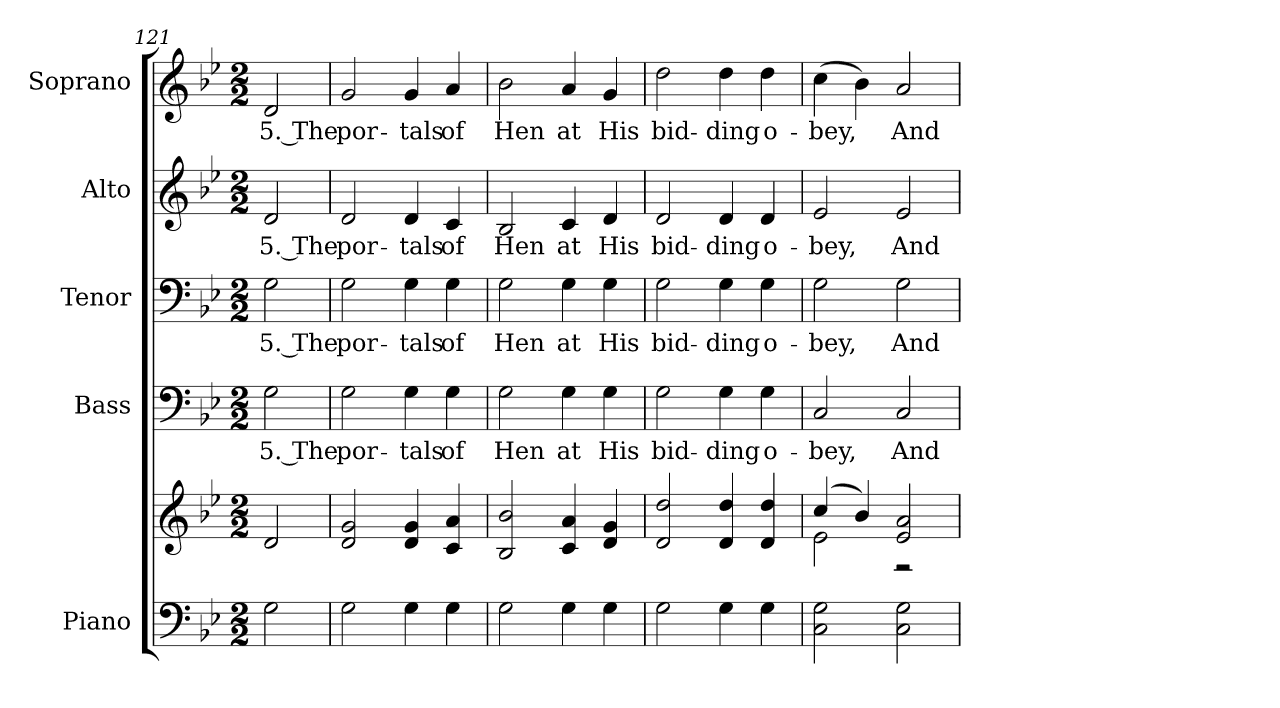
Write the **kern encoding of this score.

**kern	**kern	**kern	**text	**kern	**text	**kern	**text	**kern	**text
*part5	*part5	*part4	*part4	*part3	*part3	*part2	*part2	*part1	*part1
*staff6	*staff5	*staff4	*staff4	*staff3	*staff3	*staff2	*staff2	*staff1	*staff1
*I"Piano	*	*I"Bass	*	*I"Tenor	*	*I"Alto	*	*I"Soprano	*
*I'Pno.	*	*I'B.	*	*I'T.	*	*I'A.	*	*I'S.	*
!!LO:PB:g=z
*clefF4	*clefG2	*clefF4	*	*clefF4	*	*clefG2	*	*clefG2	*
*k[b-e-]	*k[b-e-]	*k[b-e-]	*	*k[b-e-]	*	*k[b-e-]	*	*k[b-e-]	*
*B-:	*B-:	*B-:	*	*B-:	*	*B-:	*	*B-:	*
*M2/2	*M2/2	*M2/2	*	*M2/2	*	*M2/2	*	*M2/2	*
=121	=121	=121	=121	=121	=121	=121	=121	=121	=121
!	!	!	!LO:LY:b:color=#000000	!	!	!	!	!	!
!	!	!	!	!	!LO:LY:b:color=#000000	!	!	!	!
!	!	!	!	!	!	!	!LO:LY:b:color=#000000	!	!
!	!	!	!	!	!	!	!	!	!LO:LY:b:color=#000000
2Gi\	2di/	2Gi\	5. The	2Gi\	5. The	2di/	5. The	2di/	5. The
=122	=122	=122	=122	=122	=122	=122	=122	=122	=122
!	!	!	!LO:LY:b:color=#000000	!	!	!	!	!	!
!	!	!	!	!	!LO:LY:b:color=#000000	!	!	!	!
!	!	!	!	!	!	!	!LO:LY:b:color=#000000	!	!
!	!	!	!	!	!	!	!	!	!LO:LY:b:color=#000000
2Gi\	2di/ 2gi	2Gi\	por-	2Gi\	por-	2di/	por-	2gi/	por-
!	!	!	!LO:LY:b:color=#000000	!	!	!	!	!	!
!	!	!	!	!	!LO:LY:b:color=#000000	!	!	!	!
!	!	!	!	!	!	!	!LO:LY:b:color=#000000	!	!
!	!	!	!	!	!	!	!	!	!LO:LY:b:color=#000000
4Gi\	4di/ 4gi	4Gi\	-tals	4Gi\	-tals	4di/	-tals	4gi/	-tals
!	!	!	!LO:LY:b:color=#000000	!	!	!	!	!	!
!	!	!	!	!	!LO:LY:b:color=#000000	!	!	!	!
!	!	!	!	!	!	!	!LO:LY:b:color=#000000	!	!
!	!	!	!	!	!	!	!	!	!LO:LY:b:color=#000000
4Gi\	4ci/ 4ai	4Gi\	of	4Gi\	of	4ci/	of	4ai/	of
!!LO:PB:g=z
=123	=123	=123	=123	=123	=123	=123	=123	=123	=123
!	!	!	!LO:LY:b:color=#000000	!	!	!	!	!	!
!	!	!	!	!	!LO:LY:b:color=#000000	!	!	!	!
!	!	!	!	!	!	!	!LO:LY:b:color=#000000	!	!
!	!	!	!	!	!	!	!	!	!LO:LY:b:color=#000000
2Gi\	2B-i/ 2b-i	2Gi\	Hen	2Gi\	Hen	2B-i/	Hen	2b-i\	Hen
!	!	!	!LO:LY:b:color=#000000	!	!	!	!	!	!
!	!	!	!	!	!LO:LY:b:color=#000000	!	!	!	!
!	!	!	!	!	!	!	!LO:LY:b:color=#000000	!	!
!	!	!	!	!	!	!	!	!	!LO:LY:b:color=#000000
4Gi\	4ci/ 4ai	4Gi\	at	4Gi\	at	4ci/	at	4ai/	at
!	!	!	!LO:LY:b:color=#000000	!	!	!	!	!	!
!	!	!	!	!	!LO:LY:b:color=#000000	!	!	!	!
!	!	!	!	!	!	!	!LO:LY:b:color=#000000	!	!
!	!	!	!	!	!	!	!	!	!LO:LY:b:color=#000000
4Gi\	4di/ 4gi	4Gi\	His	4Gi\	His	4di/	His	4gi/	His
=124	=124	=124	=124	=124	=124	=124	=124	=124	=124
!	!	!	!LO:LY:b:color=#000000	!	!	!	!	!	!
!	!	!	!	!	!LO:LY:b:color=#000000	!	!	!	!
!	!	!	!	!	!	!	!LO:LY:b:color=#000000	!	!
!	!	!	!	!	!	!	!	!	!LO:LY:b:color=#000000
2Gi\	2di/ 2ddi	2Gi\	bid-	2Gi\	bid-	2di/	bid-	2ddi\	bid-
!	!	!	!LO:LY:b:color=#000000	!	!	!	!	!	!
!	!	!	!	!	!LO:LY:b:color=#000000	!	!	!	!
!	!	!	!	!	!	!	!LO:LY:b:color=#000000	!	!
!	!	!	!	!	!	!	!	!	!LO:LY:b:color=#000000
4Gi\	4di/ 4ddi	4Gi\	-ding	4Gi\	-ding	4di/	-ding	4ddi\	-ding
!	!	!	!LO:LY:b:color=#000000	!	!	!	!	!	!
!	!	!	!	!	!LO:LY:b:color=#000000	!	!	!	!
!	!	!	!	!	!	!	!LO:LY:b:color=#000000	!	!
!	!	!	!	!	!	!	!	!	!LO:LY:b:color=#000000
4Gi\	4di/ 4ddi	4Gi\	o-	4Gi\	o-	4di/	o-	4ddi\	o-
!!LO:LB:g=z
=125	=125	=125	=125	=125	=125	=125	=125	=125	=125
*	*^	*	*	*	*	*	*	*	*
!	!	!	!	!LO:LY:b:color=#000000	!	!	!	!	!	!
!	!	!	!	!	!	!LO:LY:b:color=#000000	!	!	!	!
!	!	!	!	!	!	!	!	!LO:LY:b:color=#000000	!	!
!	!	!	!	!	!	!	!	!	!	!LO:LY:b:color=#000000
2Ci\ 2Gi	(4cci/	2e-i\	2Ci/	-bey,	2Gi\	-bey,	2e-i/	-bey,	(4cci\	-bey,
.	4b-i/)	.	.	.	.	.	.	.	4b-i\)	.
!	!	!	!	!LO:LY:b:color=#000000	!	!	!	!	!	!
!	!	!	!	!	!	!LO:LY:b:color=#000000	!	!	!	!
!	!	!	!	!	!	!	!	!LO:LY:b:color=#000000	!	!
!	!	!	!	!	!	!	!	!	!	!LO:LY:b:color=#000000
2Ci\ 2Gi	2e-i/ 2ai	2r	2Ci/	And	2Gi\	And	2e-i/	And	2ai/	And
*	*v	*v	*	*	*	*	*	*	*	*
=	=	=	=	=	=	=	=	=	=
*-	*-	*-	*-	*-	*-	*-	*-	*-	*-
